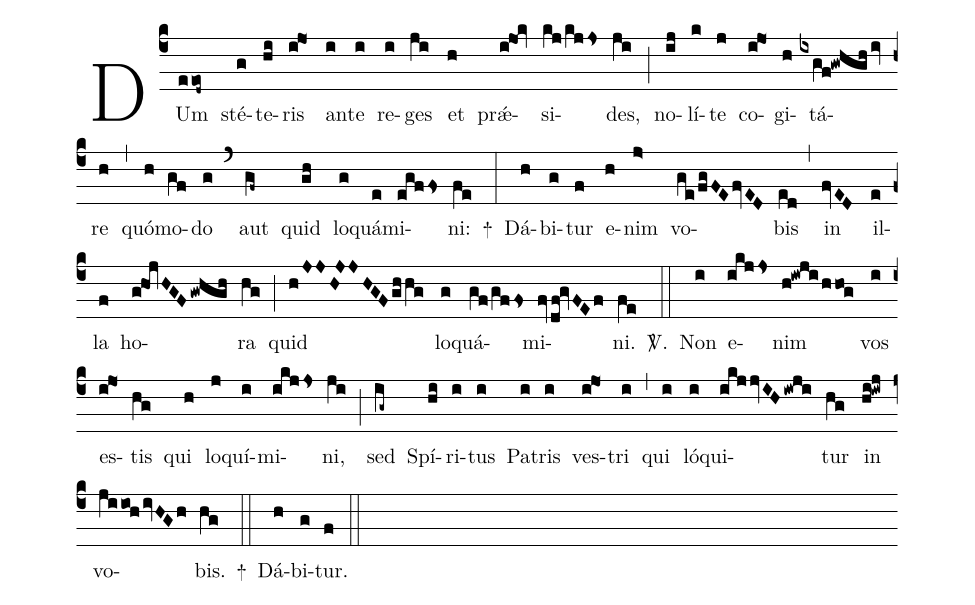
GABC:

%%
(c4)
DUm(eeod~) sté(g)te(hi)ris(i!jo1) an(i)te(i) re(i)ges(ji) et(h) prǽ(ijOk)si(kj/kjjs)des,(ji) (;)
no(ij)lí(k)te(j) co(i!jo1)gi(h)tá(ixgf!gwhgh/iv)re(h) (,)
quó(h)mo(gf)do(g) (`)
aut(gf~) quid(gh) lo(g)quá(e)mi(egffs)ni:(fe) +(:)
Dá(h)bi(g)tur(f) e(h)nim(j>) vo(ge/fgFEfvED)bis(ed) (,)
in(fvED) il(e)la(f) ho(ghOjHGFgwhgh)ra(hg) (;)
quid(hJJHJJHGFgh/hg) lo(g)quá(gf/gffs)mi(fvdf!gvFEf)ni.(fe) <sp>V/</sp>.(::)
Non(i) e(ikjjs)nim(h!iwji/hhog) vos(i) es(i!jo1)tis(hg) qui(h) lo(j)quí(i)mi(ikjjs)ni,(ji) (;)
sed(ig~) Spí(hi)ri(i)tus(i) Pa(i)tris(i) ves(i!jo1)tri(i) (,)
qui(i) ló(i)qui(ikjjvIHiwji)tur(hg) in(hi!iwj) vo(jiiohivHGh)bis.(hg) +(::)
Dá(h)bi(g)tur.(f) (::)
